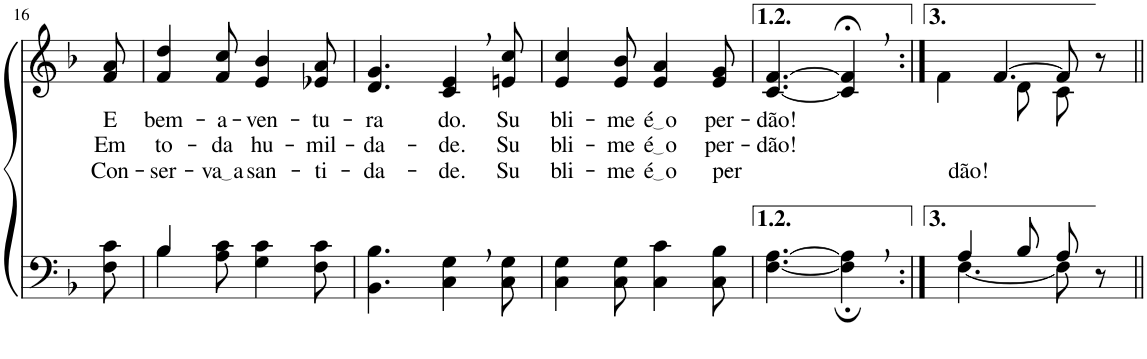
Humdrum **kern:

**kern	**kern	**text	**text	**text
*part2	*part1	*part1	*part1	*part1
*staff2	*staff1	*staff1	*staff1	*staff1
*I"Parte III e IV	*I"Parte I e II	*	*	*
!!LO:PB:g=z
*clefF4	*clefG2	*	*	*
*k[b-]	*k[b-]	*	*	*
*M6/8	*M6/8	*	*	*
=16	=16	=16	=16	=16
!	!	!LO:LY:b	!LO:LY:b	!LO:LY:b
8F\ 8c\	8f/ 8a/	E	Em	Con-
=17	=17	=17	=17	=17
*^	*	*	*	*
!	!	!	!LO:LY:b	!LO:LY:b	!LO:LY:b
4B-/	4B-\	4f/ 4dd/	bem-	to-	-ser-
!	!	!	!LO:LY:b	!LO:LY:b	!LO:LY:b
2ryy	8A\ 8c\	8f/ 8cc/	-a-	-da	va a
!	!	!	!LO:LY:b	!LO:LY:b	!LO:LY:b
.	4G\ 4c\	4e/ 4b-/	-ven-	hu-	san-
!	!	!	!LO:LY:b	!LO:LY:b	!LO:LY:b
.	8F\ 8c\	8e-X/ 8a/	-tu-	-mil-	-ti-
=18	=18	=18	=18	=18	=18
!	!	!	!LO:LY:b	!LO:LY:b	!LO:LY:b
*v	*v	*	*	*	*
4.BB-\ 4.B-\	4.d/ 4.g/	-ra	-da-	-da-
!	!	!LO:LY:b	!LO:LY:b	!LO:LY:b
4C\, 4G\,	4c/, 4e/,	do.	-de.	-de.
!	!	!LO:LY:b	!LO:LY:b	!LO:LY:b
8C\ 8G\	8en/ 8cc/	Su	Su	Su
=19	=19	=19	=19	=19
!	!	!LO:LY:b	!LO:LY:b	!LO:LY:b
4C\ 4G\	4e/ 4cc/	bli-	bli-	bli-
!	!	!LO:LY:b	!LO:LY:b	!LO:LY:b
8C\ 8G\	8e/ 8b-/	-me	-me	-me
!	!	!LO:LY:b	!LO:LY:b	!LO:LY:b
4C\ 4c\	4e/ 4a/	é o	é o	é o
!	!	!LO:LY:b	!LO:LY:b	!LO:LY:b
8C\ 8B-\	8e/ 8g/	per-	per-	per-
=20	=20	=20	=20	=20
!	!	!LO:LY:b	!LO:LY:b	!
[4.F\ [4.A\	[4.c/ [4.f/	-dão!	-dão!	.
4F\];, 4A\];,	4c/];<, 4f/];<,	.	.	.
=21:|!	=21:|!	=21:|!	=21:|!	=21:|!
*^	*	*	*	*
!	!	!	!	!	!LO:LY:b
*	*	*^	*	*	*
4A/	[4.F\	[4.f/	4f\	.	.	-dão!
8B-/L	.	.	8d\L	.	.	.
8A/J	8F\]	8f/]	8c\J	.	.	.
8r	8ryy	8r	8ryy	.	.	.
*v	*v	*	*	*	*	*
*	*v	*v	*	*	*
=||	=||	=||	=||	=||
*-	*-	*-	*-	*-
